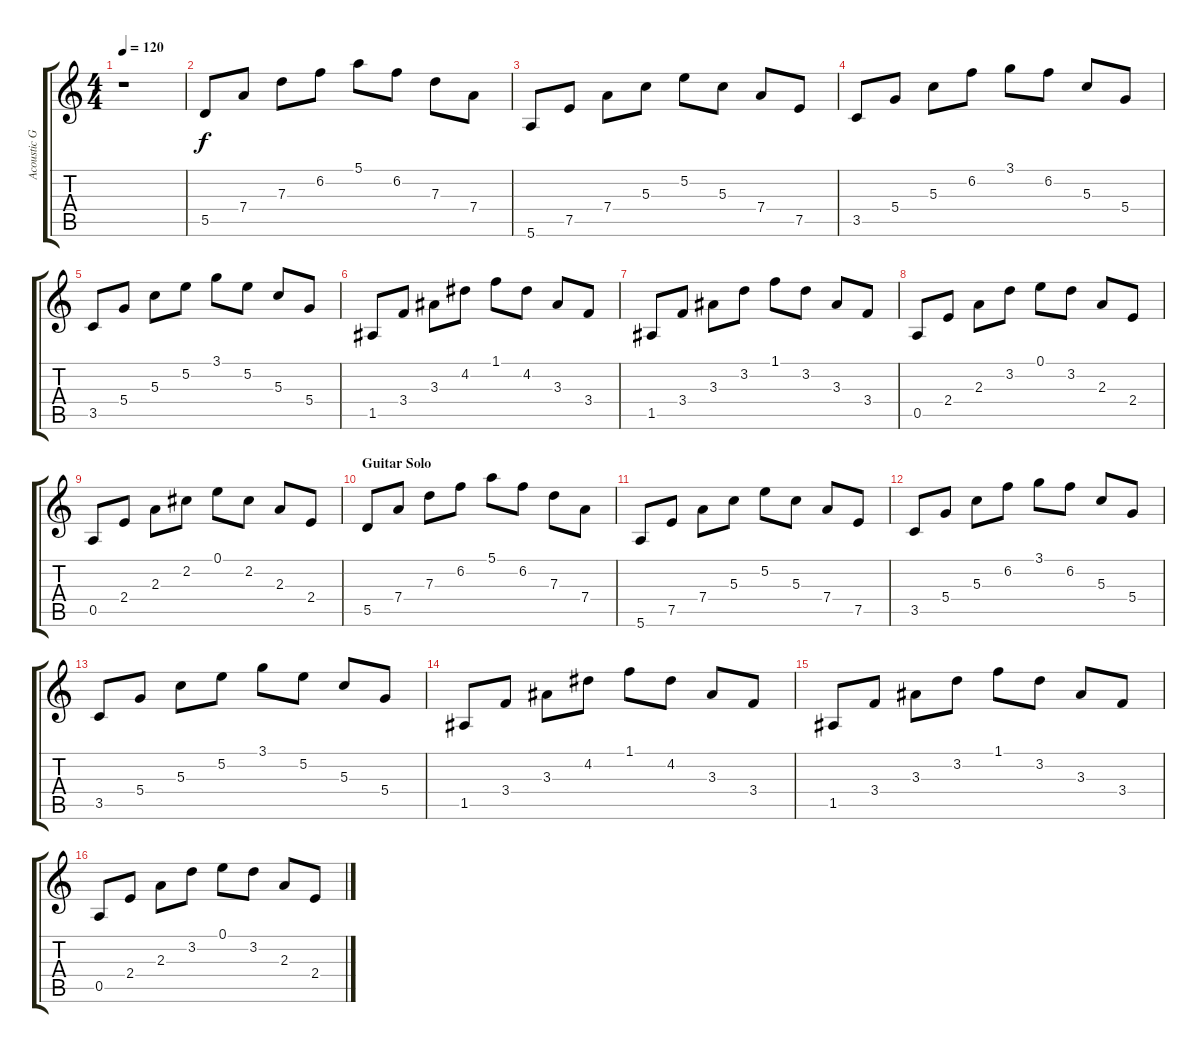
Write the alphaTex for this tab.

\track ("Acoustic Guitar" "Acoustic G") {instrument acousticguitarsteel}
\staff {score tabs}
\tuning (E4 B3 G3 D3 A2 E2) {hide}
\ts (4 4)
\tempo 120
\clef g2
\ks c
r.1{dy f} |
5.5.8 7.4.8 7.3.8 6.2.8 5.1.8 6.2.8 7.3.8 7.4.8 |
5.6.8 7.5.8 7.4.8 5.3.8 5.2.8 5.3.8 7.4.8 7.5.8 |
3.5.8 5.4.8 5.3.8 6.2.8 3.1.8 6.2.8 5.3.8 5.4.8 |
3.5.8 5.4.8 5.3.8 5.2.8 3.1.8 5.2.8 5.3.8 5.4.8 |
1.5.8 3.4.8 3.3.8 4.2.8 1.1.8 4.2.8 3.3.8 3.4.8 |
1.5.8 3.4.8 3.3.8 3.2.8 1.1.8 3.2.8 3.3.8 3.4.8 |
0.5.8 2.4.8 2.3.8 3.2.8 0.1.8 3.2.8 2.3.8 2.4.8 |
0.5.8 2.4.8 2.3.8 2.2.8 0.1.8 2.2.8 2.3.8 2.4.8 |
\section ("" "Guitar Solo")
5.5.8 7.4.8 7.3.8 6.2.8 5.1.8 6.2.8 7.3.8 7.4.8 |
5.6.8 7.5.8 7.4.8 5.3.8 5.2.8 5.3.8 7.4.8 7.5.8 |
3.5.8 5.4.8 5.3.8 6.2.8 3.1.8 6.2.8 5.3.8 5.4.8 |
3.5.8 5.4.8 5.3.8 5.2.8 3.1.8 5.2.8 5.3.8 5.4.8 |
1.5.8 3.4.8 3.3.8 4.2.8 1.1.8 4.2.8 3.3.8 3.4.8 |
1.5.8 3.4.8 3.3.8 3.2.8 1.1.8 3.2.8 3.3.8 3.4.8 |
0.5.8 2.4.8 2.3.8 3.2.8 0.1.8 3.2.8 2.3.8 2.4.8
